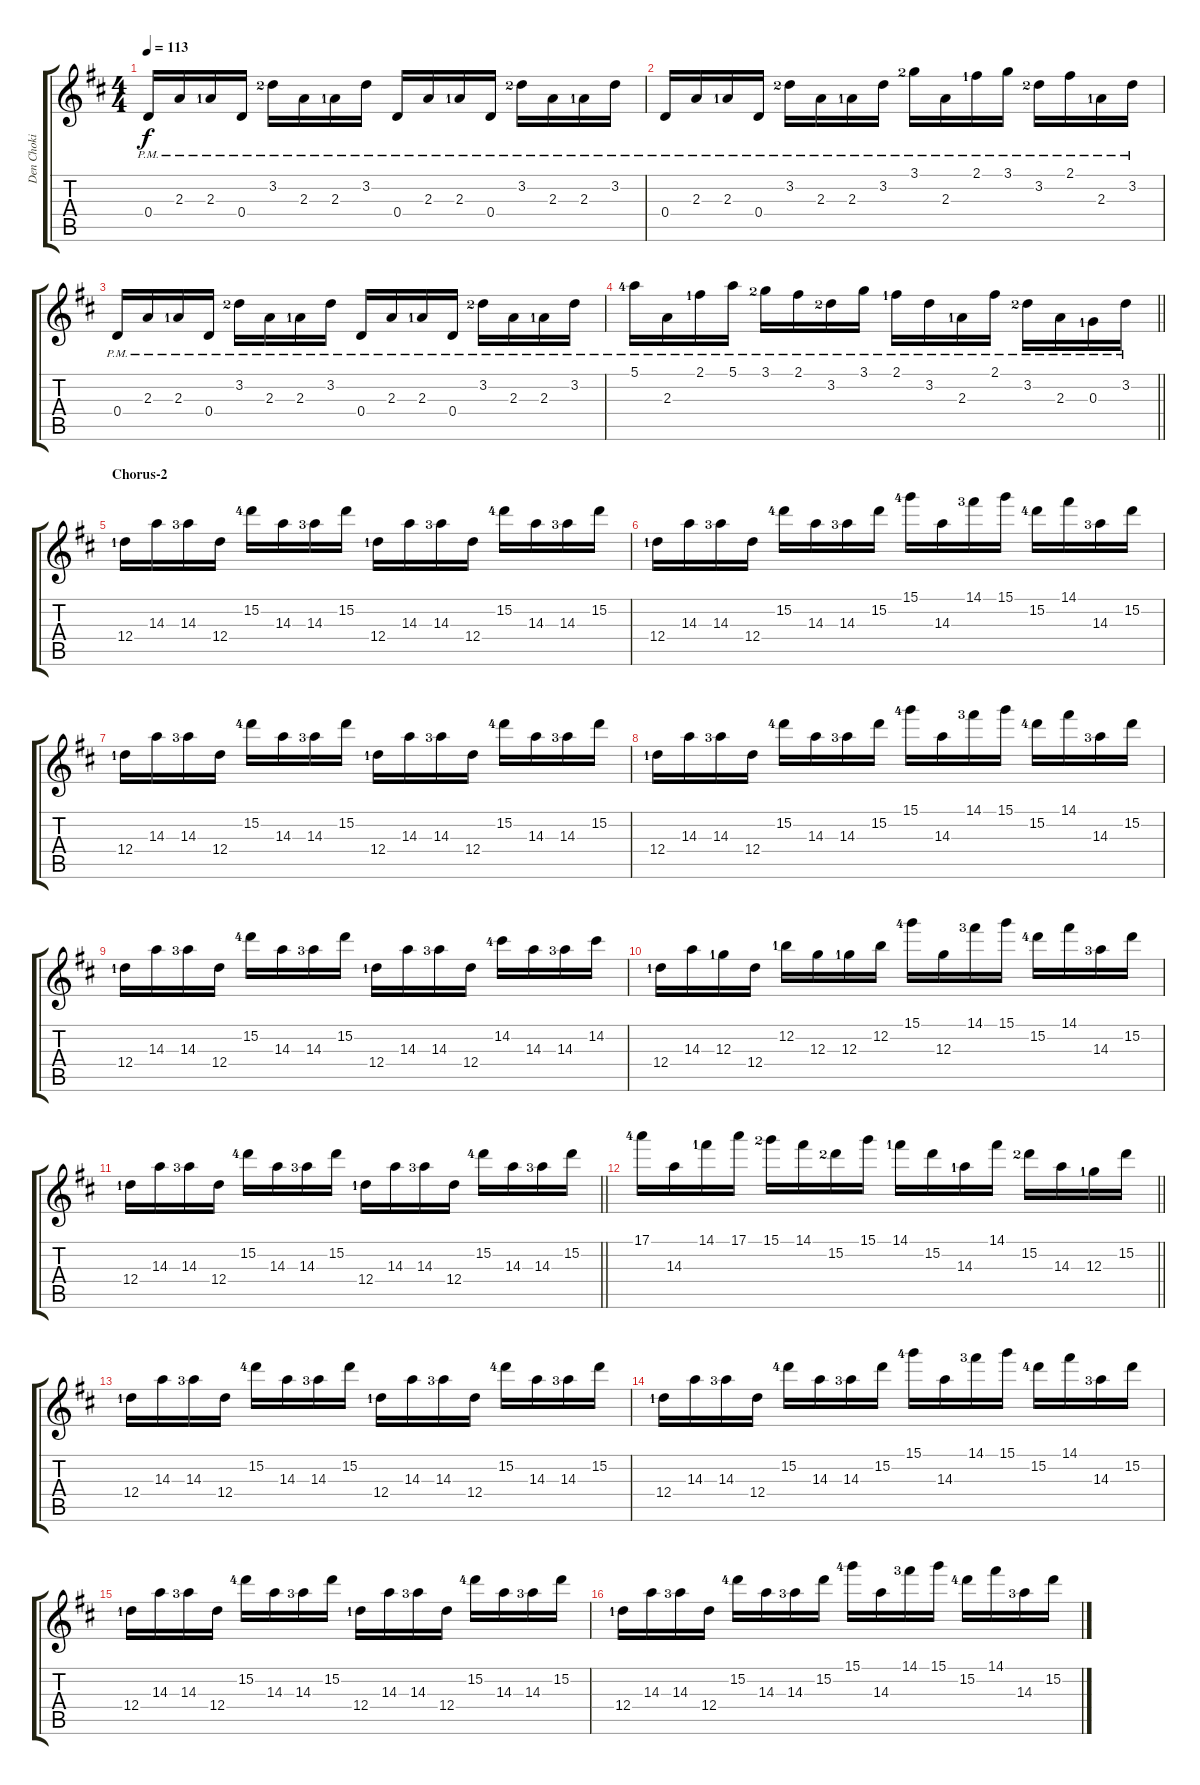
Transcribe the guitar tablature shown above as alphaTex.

\track ("Den Choki \"netral\"" "Den Choki ") {instrument distortionguitar bank 81}
\staff {score tabs}
\tuning (E4 B3 G3 D3 A2 E2) {hide}
\ts (4 4)
\tempo 113
\clef g2
\ks d
0.4{pm}.16{dy f} 2.3{pm}.16 2.3{pm lf 2}.16 0.4{pm}.16 3.2{pm lf 3}.16 2.3{pm}.16 2.3{pm lf 2}.16 3.2{pm}.16 0.4{pm}.16 2.3{pm}.16 2.3{pm lf 2}.16 0.4{pm}.16 3.2{pm lf 3}.16 2.3{pm}.16 2.3{pm lf 2}.16 3.2{pm}.16 |
0.4{pm}.16 2.3{pm}.16 2.3{pm lf 2}.16 0.4{pm}.16 3.2{pm lf 3}.16 2.3{pm}.16 2.3{pm lf 2}.16 3.2{pm}.16 3.1{pm lf 3}.16 2.3{pm}.16 2.1{pm lf 2}.16 3.1{pm}.16 3.2{pm lf 3}.16 2.1{pm}.16 2.3{pm lf 2}.16 3.2{pm}.16 |
0.4{pm}.16 2.3{pm}.16 2.3{pm lf 2}.16 0.4{pm}.16 3.2{pm lf 3}.16 2.3{pm}.16 2.3{pm lf 2}.16 3.2{pm}.16 0.4{pm}.16 2.3{pm}.16 2.3{pm lf 2}.16 0.4{pm}.16 3.2{pm lf 3}.16 2.3{pm}.16 2.3{pm lf 2}.16 3.2{pm}.16 |
\barLineRight lightlight
5.1{pm lf 5}.16 2.3{pm}.16 2.1{pm lf 2}.16 5.1{pm}.16 3.1{pm lf 3}.16 2.1{pm}.16 3.2{pm lf 3}.16 3.1{pm}.16 2.1{pm lf 2}.16 3.2{pm}.16 2.3{pm lf 2}.16 2.1{pm}.16 3.2{pm lf 3}.16 2.3{pm}.16 0.3{pm lf 2}.16 3.2{pm}.16 |
\section ("" "Chorus-2")
12.4{lf 2}.16 14.3.16 14.3{lf 4}.16 12.4.16 15.2{lf 5}.16 14.3.16 14.3{lf 4}.16 15.2.16 12.4{lf 2}.16 14.3.16 14.3{lf 4}.16 12.4.16 15.2{lf 5}.16 14.3.16 14.3{lf 4}.16 15.2.16 |
12.4{lf 2}.16 14.3.16 14.3{lf 4}.16 12.4.16 15.2{lf 5}.16 14.3.16 14.3{lf 4}.16 15.2.16 15.1{lf 5}.16 14.3.16 14.1{lf 4}.16 15.1.16 15.2{lf 5}.16 14.1.16 14.3{lf 4}.16 15.2.16 |
12.4{lf 2}.16 14.3.16 14.3{lf 4}.16 12.4.16 15.2{lf 5}.16 14.3.16 14.3{lf 4}.16 15.2.16 12.4{lf 2}.16 14.3.16 14.3{lf 4}.16 12.4.16 15.2{lf 5}.16 14.3.16 14.3{lf 4}.16 15.2.16 |
12.4{lf 2}.16 14.3.16 14.3{lf 4}.16 12.4.16 15.2{lf 5}.16 14.3.16 14.3{lf 4}.16 15.2.16 15.1{lf 5}.16 14.3.16 14.1{lf 4}.16 15.1.16 15.2{lf 5}.16 14.1.16 14.3{lf 4}.16 15.2.16 |
12.4{lf 2}.16 14.3.16 14.3{lf 4}.16 12.4.16 15.2{lf 5}.16 14.3.16 14.3{lf 4}.16 15.2.16 12.4{lf 2}.16 14.3.16 14.3{lf 4}.16 12.4.16 14.2{lf 5}.16 14.3.16 14.3{lf 4}.16 14.2.16 |
12.4{lf 2}.16 14.3.16 12.3{lf 2}.16 12.4.16 12.2{lf 2}.16 12.3.16 12.3{lf 2}.16 12.2.16 15.1{lf 5}.16 12.3.16 14.1{lf 4}.16 15.1.16 15.2{lf 5}.16 14.1.16 14.3{lf 4}.16 15.2.16 |
\barLineRight lightlight
12.4{lf 2}.16 14.3.16 14.3{lf 4}.16 12.4.16 15.2{lf 5}.16 14.3.16 14.3{lf 4}.16 15.2.16 12.4{lf 2}.16 14.3.16 14.3{lf 4}.16 12.4.16 15.2{lf 5}.16 14.3.16 14.3{lf 4}.16 15.2.16 |
\barLineRight lightlight
17.1{lf 5}.16 14.3.16 14.1{lf 2}.16 17.1.16 15.1{lf 3}.16 14.1.16 15.2{lf 3}.16 15.1.16 14.1{lf 2}.16 15.2.16 14.3{lf 2}.16 14.1.16 15.2{lf 3}.16 14.3.16 12.3{lf 2}.16 15.2.16 |
12.4{lf 2}.16 14.3.16 14.3{lf 4}.16 12.4.16 15.2{lf 5}.16 14.3.16 14.3{lf 4}.16 15.2.16 12.4{lf 2}.16 14.3.16 14.3{lf 4}.16 12.4.16 15.2{lf 5}.16 14.3.16 14.3{lf 4}.16 15.2.16 |
12.4{lf 2}.16 14.3.16 14.3{lf 4}.16 12.4.16 15.2{lf 5}.16 14.3.16 14.3{lf 4}.16 15.2.16 15.1{lf 5}.16 14.3.16 14.1{lf 4}.16 15.1.16 15.2{lf 5}.16 14.1.16 14.3{lf 4}.16 15.2.16 |
12.4{lf 2}.16 14.3.16 14.3{lf 4}.16 12.4.16 15.2{lf 5}.16 14.3.16 14.3{lf 4}.16 15.2.16 12.4{lf 2}.16 14.3.16 14.3{lf 4}.16 12.4.16 15.2{lf 5}.16 14.3.16 14.3{lf 4}.16 15.2.16 |
12.4{lf 2}.16 14.3.16 14.3{lf 4}.16 12.4.16 15.2{lf 5}.16 14.3.16 14.3{lf 4}.16 15.2.16 15.1{lf 5}.16 14.3.16 14.1{lf 4}.16 15.1.16 15.2{lf 5}.16 14.1.16 14.3{lf 4}.16 15.2.16
